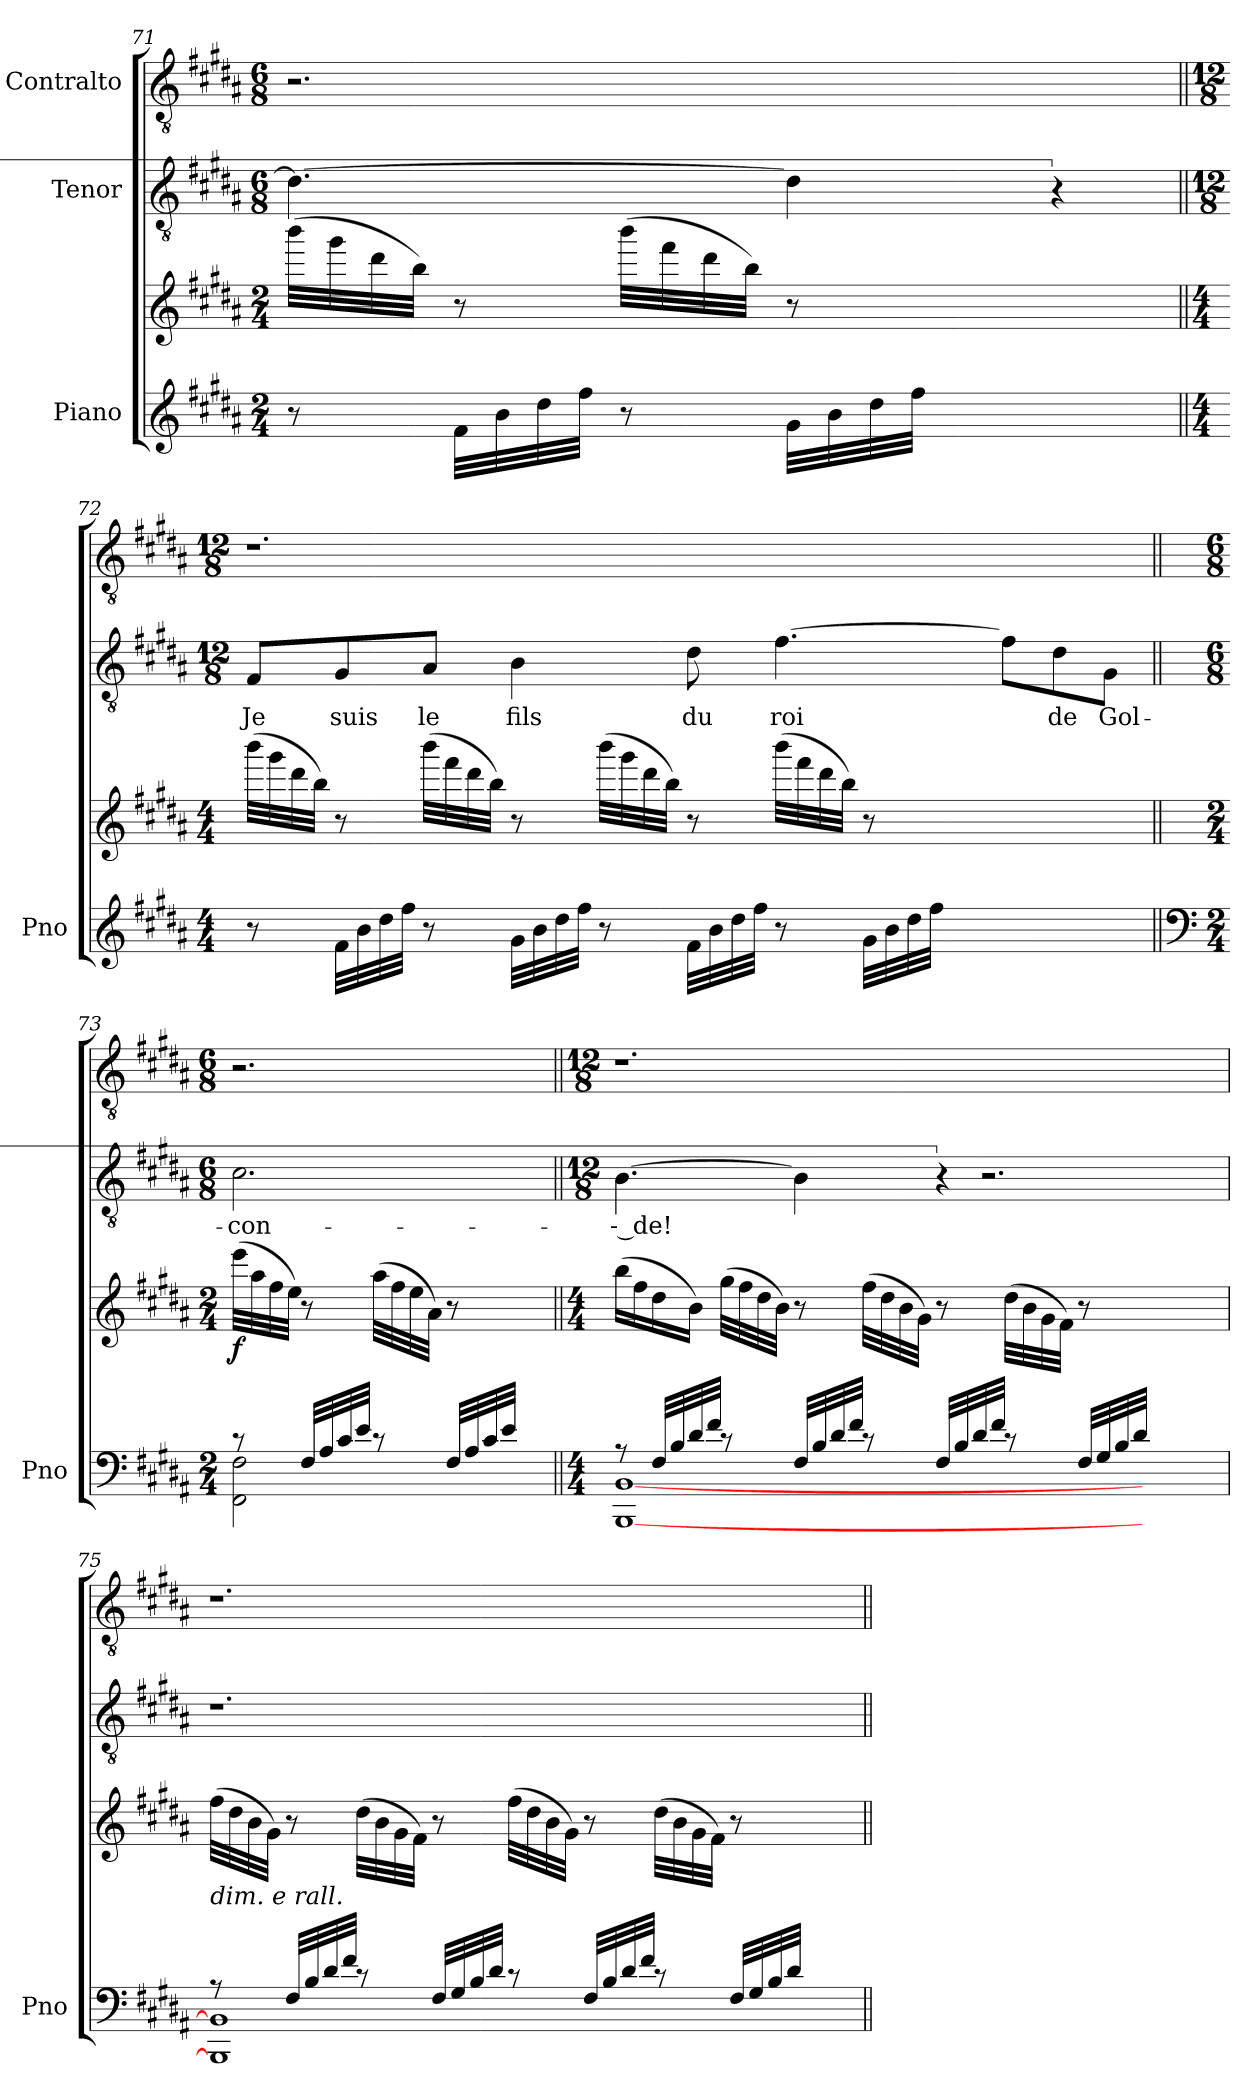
**kern	**kern	**dynam	**kern	**text	**kern
*part3	*part3	*part3	*part2	*part2	*part1
*staff4	*staff3	*staff3/4	*staff2	*staff2	*staff1
*I"Piano	*	*	*I"Tenor	*	*I"Contralto
*I'Pno	*	*	*	*	*
*clefG2	*clefG2	*	*clefGv2	*	*clefGv2
*k[f#c#g#d#a#]	*k[f#c#g#d#a#]	*	*k[f#c#g#d#a#]	*	*k[f#c#g#d#a#]
*M2/4	*M2/4	*	*M6/8	*	*M6/8
=71	=71	=71	=71	=71	=71
8r	(32bbb\LLL	.	4.d#\_	.	2.r
.	32ggg#\	.	.	.	.
.	32ddd#\	.	.	.	.
.	32bb\JJJ)	.	.	.	.
32f#\LLL	8r	.	.	.	.
32b\	.	.	.	.	.
32dd#\	.	.	.	.	.
32ff#\JJJ	.	.	.	.	.
8r	(32bbb\LLL	.	.	.	.
.	32fff#\	.	.	.	.
.	32ddd#\	.	.	.	.
.	32bb\JJJ)	.	.	.	.
32g#\LLL	8r	.	4d#\]	.	.
32b\	.	.	.	.	.
32dd#\	.	.	.	.	.
32ff#\JJJ	.	.	.	.	.
4ryy	4ryy	.	.	.	.
!	!	!	!LO:N:vis=8	!	!
.	.	.	12r	.	.
.	.	.	24ryy	.	.
=72||	=72||	=72||	=72||	=72||	=72||
*M4/4	*M4/4	*	*M12/8	*	*M12/8
8r	(32bbb\LLL	.	8F#/L	Je	1.r
.	32ggg#\	.	.	.	.
.	32ddd#\	.	.	.	.
.	32bb\JJJ)	.	.	.	.
32f#\LLL	8r	.	8G#/	suis	.
32b\	.	.	.	.	.
32dd#\	.	.	.	.	.
32ff#\JJJ	.	.	.	.	.
8r	(32bbb\LLL	.	8A#/J	le	.
.	32fff#\	.	.	.	.
.	32ddd#\	.	.	.	.
.	32bb\JJJ)	.	.	.	.
32g#\LLL	8r	.	4B\	fils	.
32b\	.	.	.	.	.
32dd#\	.	.	.	.	.
32ff#\JJJ	.	.	.	.	.
8r	(32bbb\LLL	.	.	.	.
.	32ggg#\	.	.	.	.
.	32ddd#\	.	.	.	.
.	32bb\JJJ)	.	.	.	.
32f#\LLL	8r	.	8d#\	du	.
32b\	.	.	.	.	.
32dd#\	.	.	.	.	.
32ff#\JJJ	.	.	.	.	.
8r	(32bbb\LLL	.	[4.f#\	roi	.
.	32fff#\	.	.	.	.
.	32ddd#\	.	.	.	.
.	32bb\JJJ)	.	.	.	.
32g#\LLL	8r	.	.	.	.
32b\	.	.	.	.	.
32dd#\	.	.	.	.	.
32ff#\JJJ	.	.	.	.	.
2ryy	2ryy	.	.	.	.
.	.	.	8f#\L]	.	.
.	.	.	8d#\	de	.
.	.	.	8G#\J	Gol-	.
=73||	=73||	=73||	=73||	=73||	=73||
*clefF4	*	*	*	*	*
*M2/4	*M2/4	*	*M6/8	*	*M6/8
*^	*	*	*	*	*
!	!	!	!LO:DY:b	!	!	!
8r	2FF#\ 2F#\	(32eee\LLL	f	2.c#\	-con-	2.r
.	.	32aa#\	.	.	.	.
.	.	32ff#\	.	.	.	.
.	.	32ee\JJJ)	.	.	.	.
32F#/LLL	.	8r	.	.	.	.
32A#/	.	.	.	.	.	.
32c#/	.	.	.	.	.	.
32e/JJJ	.	.	.	.	.	.
8r	.	(32aa#\LLL	.	.	.	.
.	.	32ff#\	.	.	.	.
.	.	32ee\	.	.	.	.
.	.	32a#\JJJ)	.	.	.	.
32F#/LLL	.	8r	.	.	.	.
32A#/	.	.	.	.	.	.
32c#/	.	.	.	.	.	.
32e/JJJ	.	.	.	.	.	.
4ryy	4ryy	4ryy	.	.	.	.
=74||	=74||	=74||	=74||	=74||	=74||	=74||
*M4/4	*	*M4/4	*	*M12/8	*	*M12/8
8r	[1BBB [1BB	(16bb\LL	.	[4.B\	-- de!	1.r
.	.	16ff#\	.	.	.	.
32F#/LLL	.	16dd#\	.	.	.	.
32B/	.	.	.	.	.	.
32d#/	.	16b\JJ)	.	.	.	.
32f#/JJJ	.	.	.	.	.	.
8r	.	(32gg#\LLL	.	.	.	.
.	.	32ff#\	.	.	.	.
.	.	32dd#\	.	.	.	.
.	.	32b\JJJ)	.	.	.	.
32F#/LLL	.	8r	.	4B\]	.	.
32B/	.	.	.	.	.	.
32d#/	.	.	.	.	.	.
32f#/JJJ	.	.	.	.	.	.
8r	.	(32ff#\LLL	.	.	.	.
.	.	32dd#\	.	.	.	.
.	.	32b\	.	.	.	.
.	.	32g#\JJJ)	.	.	.	.
!	!	!	!	!LO:N:vis=8	!	!
32F#/LLL	.	8r	.	12r	.	.
32B/	.	.	.	.	.	.
32d#/	.	.	.	.	.	.
!	!	!	!	!LO:N:vis=2.	!	!
.	.	.	.	2r	.	.
32f#/JJJ	.	.	.	.	.	.
8r	.	(32dd#\LLL	.	.	.	.
.	.	32b\	.	.	.	.
.	.	32g#\	.	.	.	.
.	.	32f#\JJJ)	.	.	.	.
32F#/LLL	.	8r	.	.	.	.
32G#/	.	.	.	.	.	.
32B/	.	.	.	.	.	.
32d#/JJJ	.	.	.	.	.	.
2ryy	2ryy	2ryy	.	.	.	.
.	.	.	.	24%7ryy	.	.
=75	=75	=75	=75	=75	=75	=75
!	!	!LO:TX:b:i:t=dim.       e        rall.	!	!	!	!
8r	1BBB] 1BB]	(32ff#\LLL	.	1.r	.	1.r
.	.	32dd#\	.	.	.	.
.	.	32b\	.	.	.	.
.	.	32g#\JJJ)	.	.	.	.
32F#/LLL	.	8r	.	.	.	.
32B/	.	.	.	.	.	.
32d#/	.	.	.	.	.	.
32f#/JJJ	.	.	.	.	.	.
8r	.	(32dd#\LLL	.	.	.	.
.	.	32b\	.	.	.	.
.	.	32g#\	.	.	.	.
.	.	32f#\JJJ)	.	.	.	.
32F#/LLL	.	8r	.	.	.	.
32G#/	.	.	.	.	.	.
32B/	.	.	.	.	.	.
32d#/JJJ	.	.	.	.	.	.
8r	.	(32ff#\LLL	.	.	.	.
.	.	32dd#\	.	.	.	.
.	.	32b\	.	.	.	.
.	.	32g#\JJJ)	.	.	.	.
32F#/LLL	.	8r	.	.	.	.
32B/	.	.	.	.	.	.
32d#/	.	.	.	.	.	.
32f#/JJJ	.	.	.	.	.	.
8r	.	(32dd#\LLL	.	.	.	.
.	.	32b\	.	.	.	.
.	.	32g#\	.	.	.	.
.	.	32f#\JJJ)	.	.	.	.
32F#/LLL	.	8r	.	.	.	.
32G#/	.	.	.	.	.	.
32B/	.	.	.	.	.	.
32d#/JJJ	.	.	.	.	.	.
2ryy	2ryy	2ryy	.	.	.	.
*v	*v	*	*	*	*	*
=||	=||	=||	=||	=||	=||
*-	*-	*-	*-	*-	*-
